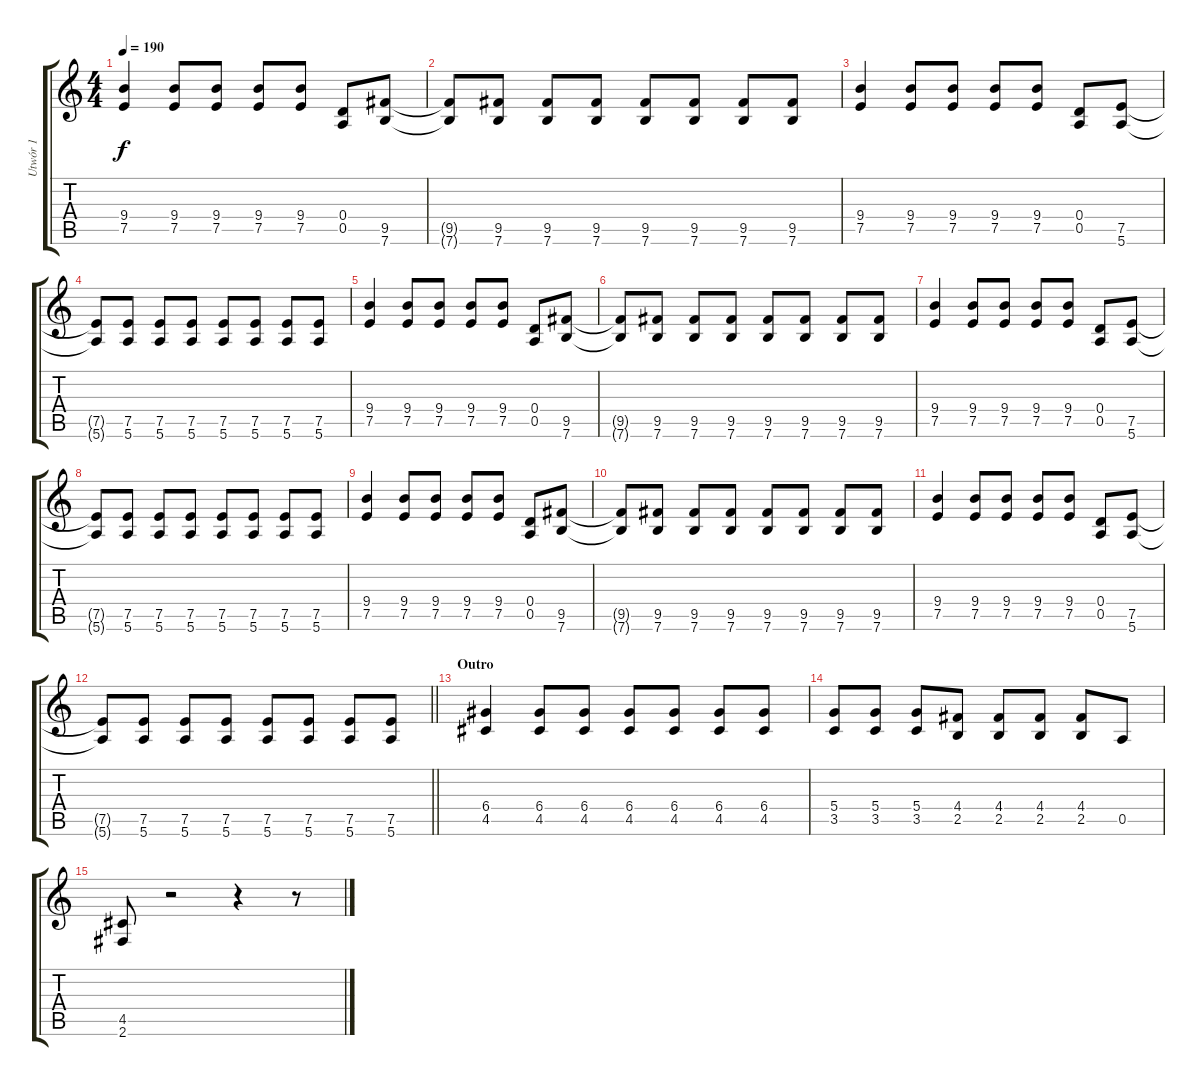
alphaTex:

\track ("Utwór 1" "Utwór 1") {instrument distortionguitar}
\staff {score tabs}
\tuning (E4 B3 G3 D3 A2 E2) {hide}
\ts (4 4)
\tempo 190
\clef g2
\ks c
(9.4 7.5).4{dy f} (9.4 7.5).8 (9.4 7.5).8 (9.4 7.5).8 (9.4 7.5).8 (0.4 0.5).8 (9.5 7.6).8 |
(9.5{t} 7.6{t}).8 (9.5 7.6).8 (9.5 7.6).8 (9.5 7.6).8 (9.5 7.6).8 (9.5 7.6).8 (9.5 7.6).8 (9.5 7.6).8 |
(9.4 7.5).4 (9.4 7.5).8 (9.4 7.5).8 (9.4 7.5).8 (9.4 7.5).8 (0.4 0.5).8 (7.5 5.6).8 |
(7.5{t} 5.6{t}).8 (7.5 5.6).8 (7.5 5.6).8 (7.5 5.6).8 (7.5 5.6).8 (7.5 5.6).8 (7.5 5.6).8 (7.5 5.6).8 |
(9.4 7.5).4 (9.4 7.5).8 (9.4 7.5).8 (9.4 7.5).8 (9.4 7.5).8 (0.4 0.5).8 (9.5 7.6).8 |
(9.5{t} 7.6{t}).8 (9.5 7.6).8 (9.5 7.6).8 (9.5 7.6).8 (9.5 7.6).8 (9.5 7.6).8 (9.5 7.6).8 (9.5 7.6).8 |
(9.4 7.5).4 (9.4 7.5).8 (9.4 7.5).8 (9.4 7.5).8 (9.4 7.5).8 (0.4 0.5).8 (7.5 5.6).8 |
(7.5{t} 5.6{t}).8 (7.5 5.6).8 (7.5 5.6).8 (7.5 5.6).8 (7.5 5.6).8 (7.5 5.6).8 (7.5 5.6).8 (7.5 5.6).8 |
(9.4 7.5).4 (9.4 7.5).8 (9.4 7.5).8 (9.4 7.5).8 (9.4 7.5).8 (0.4 0.5).8 (9.5 7.6).8 |
(9.5{t} 7.6{t}).8 (9.5 7.6).8 (9.5 7.6).8 (9.5 7.6).8 (9.5 7.6).8 (9.5 7.6).8 (9.5 7.6).8 (9.5 7.6).8 |
(9.4 7.5).4 (9.4 7.5).8 (9.4 7.5).8 (9.4 7.5).8 (9.4 7.5).8 (0.4 0.5).8 (7.5 5.6).8 |
\barLineRight lightlight
(7.5{t} 5.6{t}).8 (7.5 5.6).8 (7.5 5.6).8 (7.5 5.6).8 (7.5 5.6).8 (7.5 5.6).8 (7.5 5.6).8 (7.5 5.6).8 |
\section ("" "Outro")
(6.4 4.5).4 (6.4 4.5).8 (6.4 4.5).8 (6.4 4.5).8 (6.4 4.5).8 (6.4 4.5).8 (6.4 4.5).8 |
(5.4 3.5).8 (5.4 3.5).8 (5.4 3.5).8 (4.4 2.5).8 (4.4 2.5).8 (4.4 2.5).8 (4.4 2.5).8 0.5.8 |
(4.5 2.6).8 r.2 r.4 r.8
